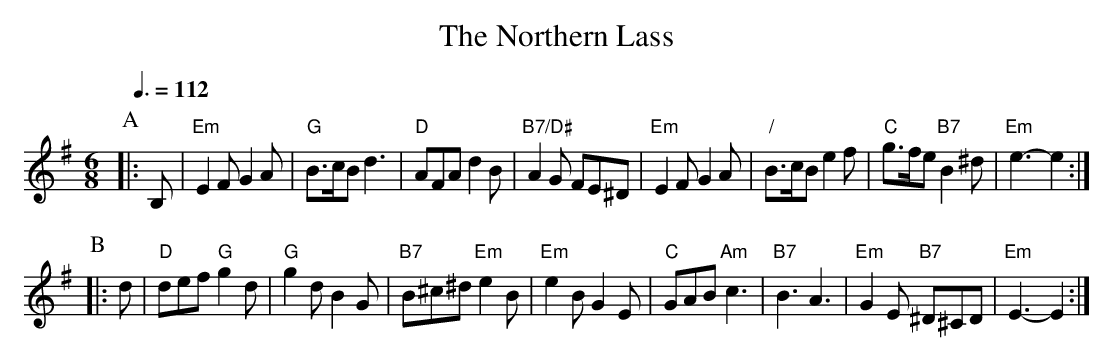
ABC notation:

X:1
T:The Northern Lass
Q:3/8=112
M:6/8
K:Em
P:A
|: B, | "Em"E2F G2A | "G"B>cB d3 | "D"AFA d2B | "B7/D#"A2G FE^D |\
"Em"E2F G2A | "/"B>cB e2f | "C"g>fe "B7"B2^d | "Em"e3- e2 :|
P:B
|: d | "D"def "G"g2d | "G"g2d B2G | "B7"B^c^d "Em"e2B | "Em"e2B G2E |\
"C"GAB "Am"c3 | "B7"B3 A3 | "Em"G2E "B7"^D^CD | "Em"E3- E2 :|
